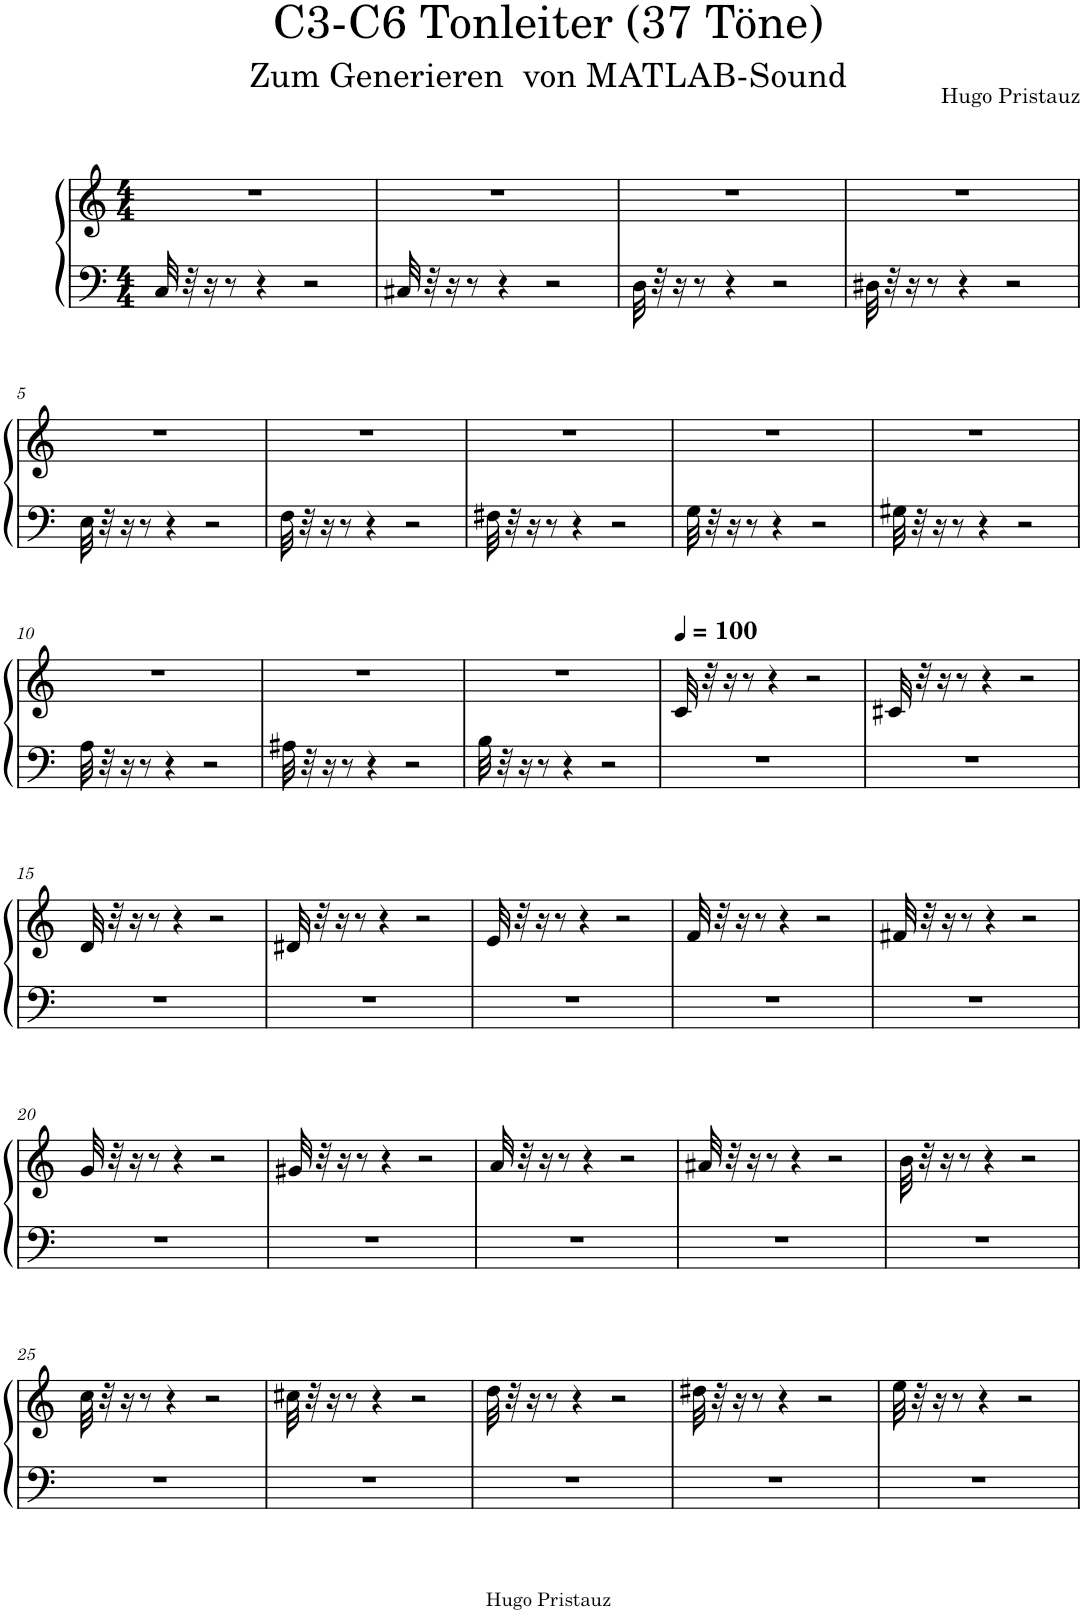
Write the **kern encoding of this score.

**kern	**kern
*part1	*part1
*staff2	*staff1
*I"Klavier	*
*I'Klav.	*
*clefF4	*clefG2
*k[]	*k[]
*M4/4	*M4/4
=1	=1
32C/	1r
32r	.
16r	.
8r	.
4r	.
2r	.
=2	=2
32C#X/	1r
32r	.
16r	.
8r	.
4r	.
2r	.
=3	=3
32D\	1r
32r	.
16r	.
8r	.
4r	.
2r	.
=4	=4
32D#X\	1r
32r	.
16r	.
8r	.
4r	.
2r	.
!!LO:LB:g=z
=5	=5
32E\	1r
32r	.
16r	.
8r	.
4r	.
2r	.
=6	=6
32F\	1r
32r	.
16r	.
8r	.
4r	.
2r	.
=7	=7
32F#X\	1r
32r	.
16r	.
8r	.
4r	.
2r	.
=8	=8
32G\	1r
32r	.
16r	.
8r	.
4r	.
2r	.
=9	=9
32G#X\	1r
32r	.
16r	.
8r	.
4r	.
2r	.
!!LO:LB:g=z
=10	=10
32A\	1r
32r	.
16r	.
8r	.
4r	.
2r	.
=11	=11
32A#X\	1r
32r	.
16r	.
8r	.
4r	.
2r	.
=12	=12
32B\	1r
32r	.
16r	.
8r	.
4r	.
2r	.
=13	=13
*	*MM100
1r	32c/
.	32r
.	16r
.	8r
.	4r
.	2r
=14	=14
1r	32c#X/
.	32r
.	16r
.	8r
.	4r
.	2r
!!LO:LB:g=z
=15	=15
1r	32d/
.	32r
.	16r
.	8r
.	4r
.	2r
=16	=16
1r	32d#X/
.	32r
.	16r
.	8r
.	4r
.	2r
=17	=17
1r	32e/
.	32r
.	16r
.	8r
.	4r
.	2r
=18	=18
1r	32f/
.	32r
.	16r
.	8r
.	4r
.	2r
=19	=19
1r	32f#X/
.	32r
.	16r
.	8r
.	4r
.	2r
!!LO:LB:g=z
=20	=20
1r	32g/
.	32r
.	16r
.	8r
.	4r
.	2r
=21	=21
1r	32g#X/
.	32r
.	16r
.	8r
.	4r
.	2r
=22	=22
1r	32a/
.	32r
.	16r
.	8r
.	4r
.	2r
=23	=23
1r	32a#X/
.	32r
.	16r
.	8r
.	4r
.	2r
=24	=24
1r	32b\
.	32r
.	16r
.	8r
.	4r
.	2r
!!LO:LB:g=z
=25	=25
1r	32cc\
.	32r
.	16r
.	8r
.	4r
.	2r
=26	=26
1r	32cc#X\
.	32r
.	16r
.	8r
.	4r
.	2r
=27	=27
1r	32dd\
.	32r
.	16r
.	8r
.	4r
.	2r
=28	=28
1r	32dd#X\
.	32r
.	16r
.	8r
.	4r
.	2r
=29	=29
1r	32ee\
.	32r
.	16r
.	8r
.	4r
.	2r
=	=
*-	*-
